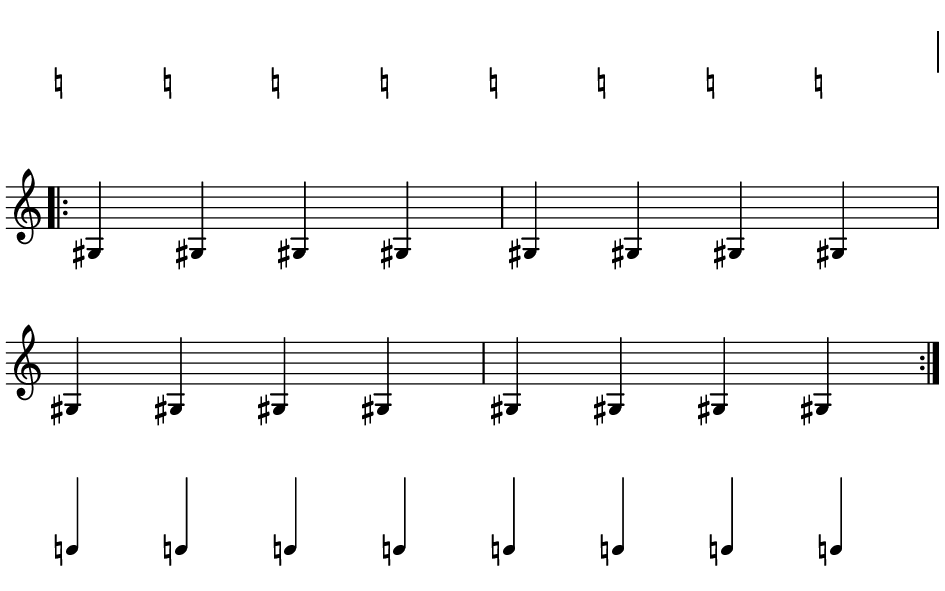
\version "2.20.0"

\paper{
  paper-width = 160
  paper-height = 100

  top-margin = 0
  bottom-margin = 0
  left-margin = 1
  right-margin = 1
  
  system-system-spacing =
  #'((basic-distance . 15)  %this controls space between lines default = 12
      (minimum-distance . 8)
      (padding . 1)
      (stretchability . 60)) 

}

\book {

  \header {
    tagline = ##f
  }

  \score {

    <<

      \override Score.BarNumber.break-visibility = ##(#f #f #f)

      \new Staff \with {
        \omit TimeSignature
        % \omit BarLine
        %\omit Clef
        \omit KeySignature
        \override StaffSymbol.thickness = #1
         \accidentalStyle dodecaphonic
      }

      {
        \time 4/4
        %\override TupletBracket.bracket-visibility = ##t
        \override TupletBracket.bracket-visibility = ##f
        \override TupletNumber.visibility = ##f
        %S\set tupletFullLength = ##t
        \override NoteHead.font-size = #-1
        \override Stem.details.beamed-lengths = #'(7)
        \override Stem.details.lengths = #'(7)
        \override NoteColumn.accent-skip = ##t
        %\stopStaff
        %\once \override TupletNumber #'text = "7:4"
        
        
        \stopStaff
        \override NoteHead.transparent = ##t
        \override NoteHead.no-ledgers = ##t 
        \override Script.transparent = ##t
        \override Stem.transparent = ##t  
        \override TupletBracket.bracket-visibility = ##f
        \override TupletNumber.transparent = ##t
        \override Staff.Clef.transparent =##t
        \override Staff.BarLine.transparent =##t
        c'4c'c'c'c'c'c'c'
        
        
        
        
        
        \startStaff
        \override NoteHead.transparent = ##f
        \override NoteHead.no-ledgers = ##f
        \override Script.transparent = #f
        \override Stem.transparent = ##f
        \override TupletBracket.bracket-visibility = ##t
        \override TupletNumber.transparent = ##f
        \override Staff.Clef.transparent =##f
        \override Staff.BarLine.transparent =##f
 
        \repeat volta 2{
         %c'4c'c'c' c'c'c'c' c'c'c'c' c'c'c'c'
         gis4 gis gis gis  gis gis gis gis  gis gis gis gis  gis gis gis gis
        } 
        
        
        
       
        
        
        \stopStaff
        \override Staff.Clef.transparent =##t
        c'4c'c'c'c'c'c'c'
        
      }

    >>

    \layout{
      \context {
        \Score
        proportionalNotationDuration = #(ly:make-moment 1/20)
        %proportionalNotationDuration = #(ly:make-moment 1/28)
        %proportionalNotationDuration = #(ly:make-moment 1/8)
        %\override SpacingSpanner.uniform-stretching = ##t
        %  \override SpacingSpanner.strict-note-spacing = ##t
        %  \override SpacingSpanner.strict-grace-spacing = ##t
        \override Beam.breakable = ##t
        \override Glissando.breakable = ##t
        \override TextSpanner.breakable = ##t
        \override NoteHead.no-ledgers = ##t 
      }

      indent = 0
      line-width = 158
      #(layout-set-staff-size 20)
      \hide Stem
      \hide NoteHead
      \hide LedgerLineSpanner
      \hide TupletNumber 
    }

    \midi{}

  }
}

